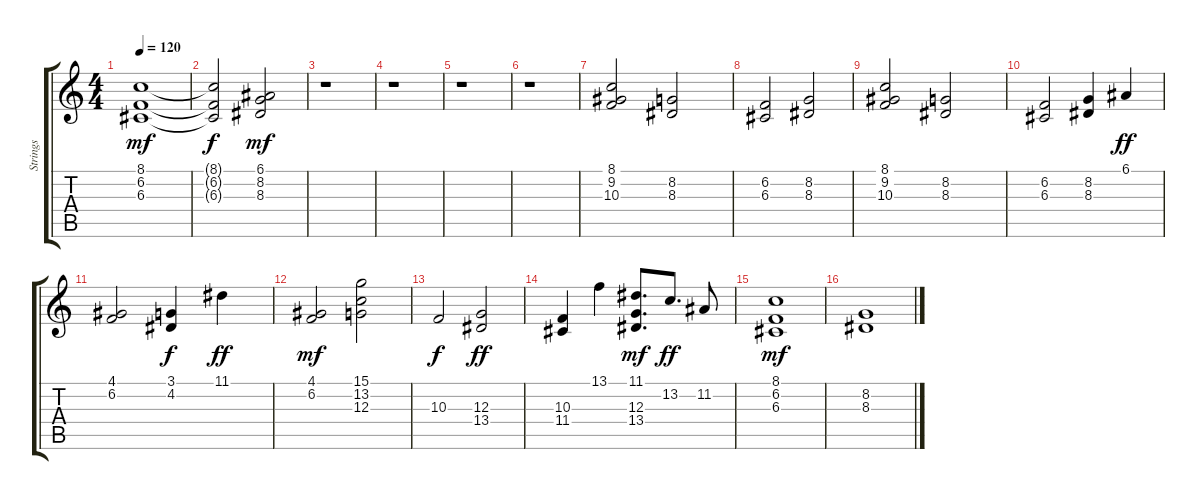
\track ("Strings                             " "Strings   ") {instrument viola}
\staff {score tabs}
\tuning (E4 B3 G3 D3 A2 E2) {hide}
\ts (4 4)
\tempo 120
\clef g2
\ks c
(8.1 6.2 6.3).1{dy mf} |
(8.1{t} 6.2{t} 6.3{t}).2{dy f} (6.1 8.2 8.3).2{dy mf} |
r.1 |
r.1 |
r.1 |
r.1 |
(8.1 9.2 10.3).2 (8.2 8.3).2 |
(6.2 6.3).2 (8.2 8.3).2 |
(8.1 9.2 10.3).2 (8.2 8.3).2 |
(6.2 6.3).2 (8.2 8.3).4 6.1.4{dy ff} |
(4.1 6.2).2 (3.1 4.2).4{dy f} 11.1.4{dy ff} |
(4.1 6.2).2{dy mf} (15.1 13.2 12.3).2 |
10.3.2{dy f} (12.3 13.4).2{dy ff} |
(10.3 11.4).4 13.1.4 (11.1 12.3 13.4).8{d dy mf} 13.2.8{d dy ff} 11.2.8 |
(8.1 6.2 6.3).1{dy mf} |
(8.2 8.3).1
